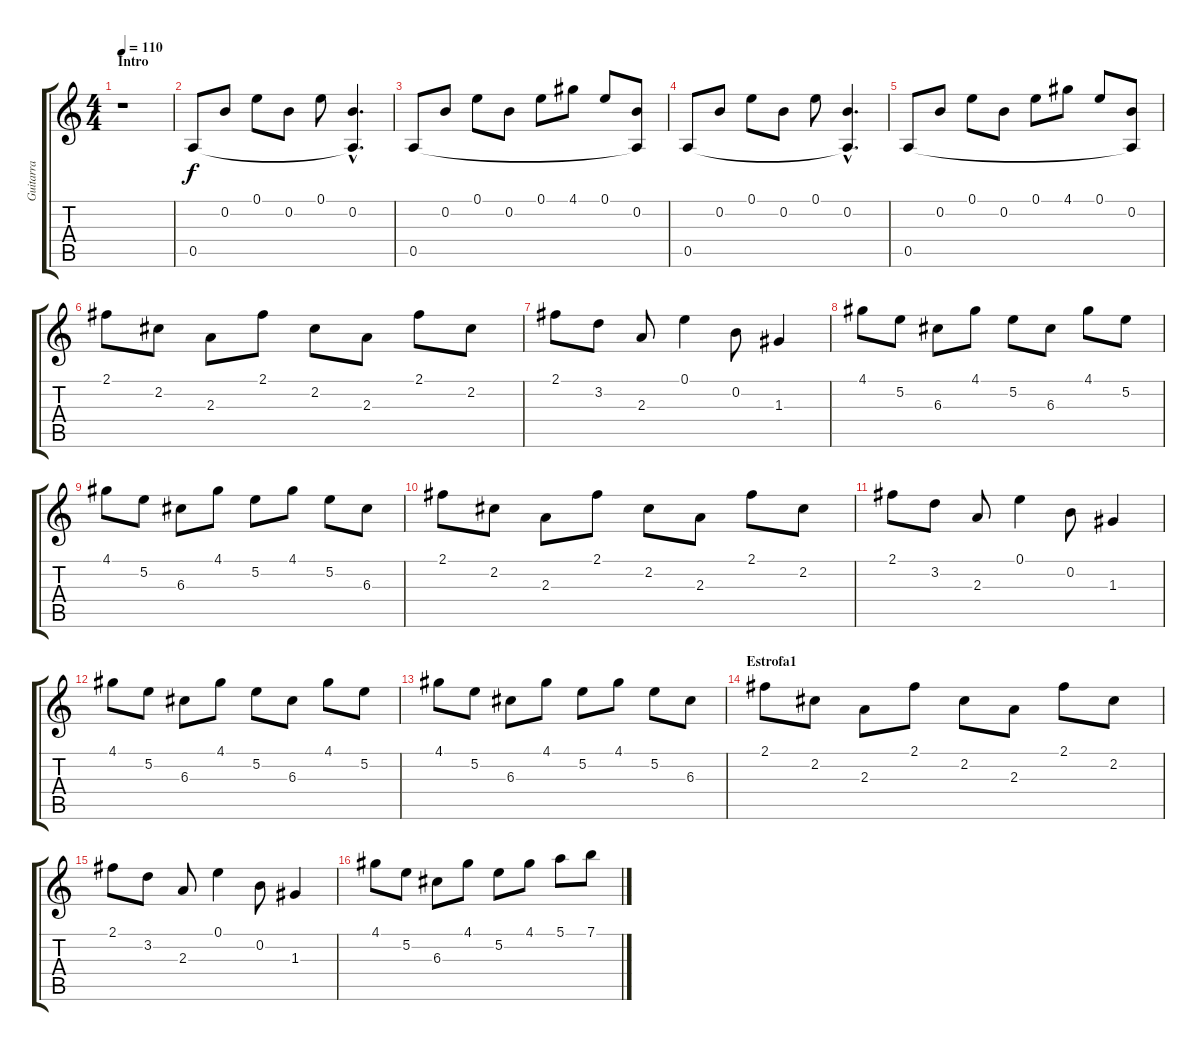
\track ("Guitarra" "Guitarra") {instrument acousticguitarsteel}
\staff {score tabs}
\tuning (E4 B3 G3 D3 A2 E2) {hide}
\ts (4 4)
\section ("" "Intro")
\tempo 110
\clef g2
\ks c
r.1{dy f instrument acousticguitarsteel} |
0.5.8 0.2.8 0.1.8 0.2.8 0.1.8 (0.2{hac} 0.5{hac t}).4{d} |
0.5.8 0.2.8 0.1.8 0.2.8 0.1.8 4.1.8 0.1.8 (0.2 0.5{t}).8 |
0.5.8 0.2.8 0.1.8 0.2.8 0.1.8 (0.2{hac} 0.5{hac t}).4{d} |
0.5.8 0.2.8 0.1.8 0.2.8 0.1.8 4.1.8 0.1.8 (0.2 0.5{t}).8 |
2.1.8 2.2.8 2.3.8 2.1.8 2.2.8 2.3.8 2.1.8 2.2.8 |
2.1.8 3.2.8 2.3.8 0.1.4 0.2.8 1.3.4 |
4.1.8 5.2.8 6.3.8 4.1.8 5.2.8 6.3.8 4.1.8 5.2.8 |
4.1.8 5.2.8 6.3.8 4.1.8 5.2.8 4.1.8 5.2.8 6.3.8 |
2.1.8 2.2.8 2.3.8 2.1.8 2.2.8 2.3.8 2.1.8 2.2.8 |
2.1.8 3.2.8 2.3.8 0.1.4 0.2.8 1.3.4 |
4.1.8 5.2.8 6.3.8 4.1.8 5.2.8 6.3.8 4.1.8 5.2.8 |
4.1.8 5.2.8 6.3.8 4.1.8 5.2.8 4.1.8 5.2.8 6.3.8 |
\section ("" "Estrofa1")
2.1.8 2.2.8 2.3.8 2.1.8 2.2.8 2.3.8 2.1.8 2.2.8 |
2.1.8 3.2.8 2.3.8 0.1.4 0.2.8 1.3.4 |
4.1.8 5.2.8 6.3.8 4.1.8 5.2.8 4.1.8 5.1.8 7.1.8
